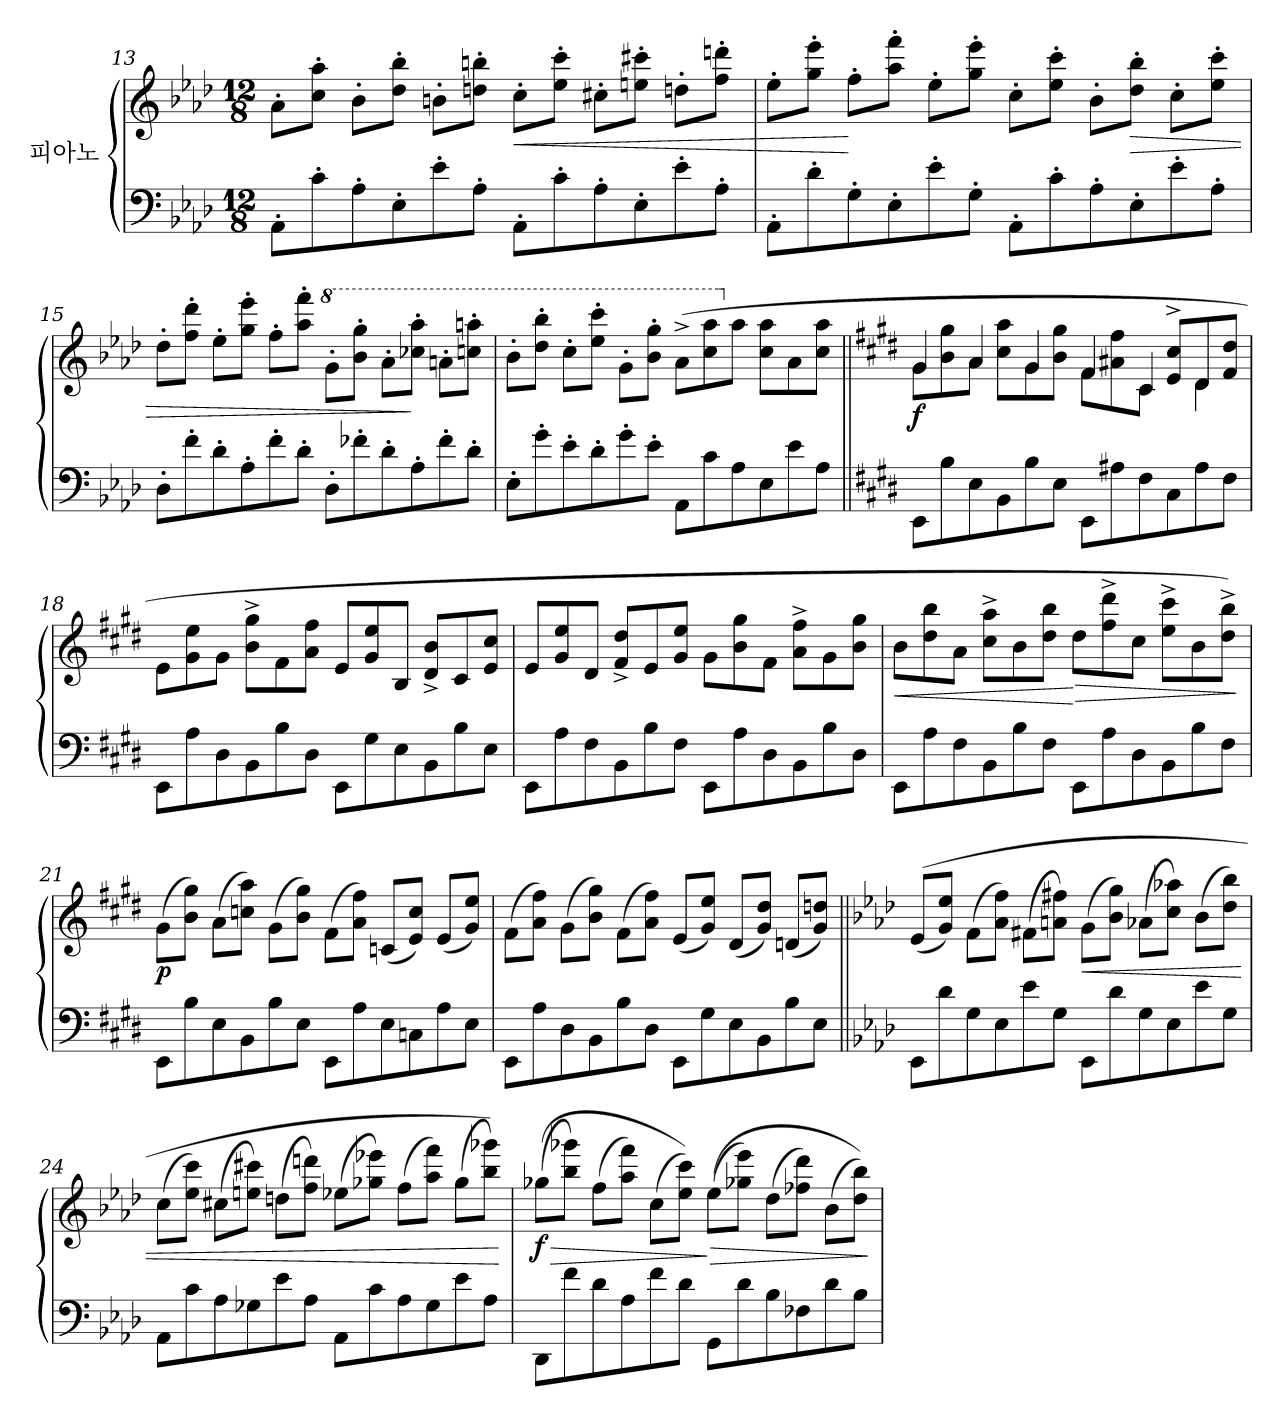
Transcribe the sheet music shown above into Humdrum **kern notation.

**kern	**kern	**dynam
*part1	*part1	*part1
*staff2	*staff1	*staff1/2
*I"피아노	*	*
!!LO:LB:g=z
*clefF4	*clefG2	*
*k[b-e-a-d-]	*k[b-e-a-d-]	*
*M12/8	*M12/8	*
=13	=13	=13
8AA-'\L	8a-'\L	.
8c'\	8cc\' 8aa-\'J	.
8A-'\	8b-'\L	.
8E-'\	8dd-\' 8bb-\'J	.
8e-'\	8bn'\L	.
8A-'\J	8ddn\' 8bbn\'J	.
!	!	!LO:HP:b
8AA-'\L	8cc'\L	<
8c'\	8ee-\' 8ccc\'J	.
8A-'\	8cc#X'\L	.
8E-'\	8een\' 8ccc#X\'J	.
8e-'\	8ddn'\L	.
8A-'\J	8ff\' 8dddn\'J	.
=14	=14	=14
8AA-'\L	8ee-'\L	.
8d-'\	8gg\' 8eee-\'J	.
8G'\	8ff'\L	[
8E-'\	8aa-\' 8fff\'J	.
8e-'\	8ee-'\L	.
8G'\J	8gg\' 8eee-\'J	.
8AA-'\L	8cc'\L	.
8c'\	8ee-\' 8ccc\'J	.
8A-'\	8b-'\L	.
!	!	!LO:HP:b
8E-'\	8dd-\' 8bb-\'J	>
8e-'\	8cc'\L	.
8A-'\J	8ee-\' 8ccc\'J	.
!!LO:LB:g=z
=15	=15	=15
8D-'\L	8dd-'\L	.
8f'\	8ff\' 8ddd-\'J	.
8d-'\	8ee-'\L	.
8A-'\	8gg\' 8eee-\'J	.
8f'\	8ff'\L	.
8d-'\J	8aa-\' 8fff\'J	.
*	*8va	*
8D-'\L	8gg'\L	.
8f-X'\	8bb-\' 8ggg\'J	.
8d-'\	8aa-'\L	.
8A-'\	8ccc-X\' 8aaa-\'J	]
8f-'\	8aan'\L	.
8d-'\J	8cccn\' 8aaan\'J	.
=16	=16	=16
8E-'\L	8bb-'\L	.
8g'\	8ddd-\' 8bbb-\'J	.
8e-'\	8ccc'\L	.
8d-'\	8eee-\' 8cccc\'J	.
8g'\	8gg'\L	.
8e-'\J	8bb-\' 8ggg\'J	.
8AA-\L	(>8aa-^\L	.
8c\	8ccc\ 8aaa-\	.
*	*X8va	*
8A-\	8aa-\J	.
*	*MM195	*
8E-\	8cc\ 8aa-\L	.
8e-\	8a-\	.
8A-\J	8cc\ 8aa-\J	.
!!LO:LB:g=z
=17||	=17||	=17||
*k[f#c#g#d#]	*k[f#c#g#d#]	*
*	*MM228	*
*	*^	*
!	!	!	!LO:DY:b
8EE\L	8g#\L	4g#/	f
8B\	8b\ 8gg#\	.	.
8E\	8a\J	4a/	.
8BB\	8cc#\ 8aa\L	.	.
8B\	8g#\	4g#/	.
8E\J	8b\ 8gg#\J	.	.
8EE\L	8f#\L	4f#/	.
8A#X\	8a#X\ 8ff#\	.	.
8F#\	8c#\J	4c#/	.
8C#\	8e/^ 8cc#/^L	.	.
8A#\	8d#/	4d#\	.
8F#\J	8f#/ 8dd#/J	.	.
*	*v	*v	*
=18	=18	=18
8EE\L	8e\L	.
8A\	8g#\ 8ee\	.
8D#\	8g#\J	.
8BB\	8b\^ 8gg#\^L	.
8B\	8f#\	.
8D#\J	8a\ 8ff#\J	.
8EE\L	8e/L	.
8G#\	8g#/ 8ee/	.
8E\	8B/J	.
8BB\	8d#/^ 8b/^L	.
8B\	8c#/	.
8E\J	8e/ 8cc#/J	.
=19	=19	=19
8EE\L	8e/L	.
8A\	8g#/ 8ee/	.
8F#\	8d#/J	.
8BB\	8f#/^ 8dd#/^L	.
8B\	8e/	.
8F#\J	8g#/ 8ee/J	.
8EE\L	8g#\L	.
8A\	8b\ 8gg#\	.
8D#\	8f#\J	.
8BB\	8a\^ 8ff#\^L	.
8B\	8g#\	.
8D#\J	8b\ 8gg#\J	.
!!LO:PB:g=z
=20	=20	=20
!	!	!LO:HP:b
8EE\L	8b\L	<
8A\	8dd#\ 8bb\	.
8F#\	8a\J	.
8BB\	8cc#\^ 8aa\^L	.
8B\	8b\	.
8F#\J	8dd#\ 8bb\J	.
!	!	!LO:HP:n=1:b
8EE\L	8dd#\L	[ >
8A\	8ff#\^ 8ddd#\^	.
8D#\	8cc#\J	.
8BB\	8ee\^ 8ccc#\^L	.
8B\	8b\	.
8F#\J	8dd#\^ 8bb\^J)	.
.	.	]
=21	=21	=21
!	!	!LO:DY:b
8EE\L	(>8g#\L	p
8B\	8b\ 8gg#\J)	.
8E\	(>8a\L	.
8BB\	8ccn\ 8aa\J)	.
8B\	(>8g#\L	.
8E\J	8b\ 8gg#\J)	.
8EE\L	(>8f#\L	.
8A\	8a\ 8ff#\J)	.
8E\	(<8cn/L	.
8Cn\	8e/ 8cc/J)	.
8A\	(<8e/L	.
8E\J	8g#/ 8ee/J)	.
=22	=22	=22
8EE\L	(>8f#\L	.
8A\	8a\ 8ff#\J)	.
8D#\	(>8g#\L	.
8BB\	8b\ 8gg#\J)	.
8B\	(>8f#\L	.
8D#\J	8a\ 8ff#\J)	.
8EE\L	(<8e/L	.
8G#\	8g#/ 8ee/J)	.
8E\	(<8d#/L	.
8BB\	8g#/ 8dd#/J)	.
8B\	(<8dn/L	.
8E\J	8g#/ 8ddn/J)	.
!!LO:LB:g=z
=23||	=23||	=23||
*k[b-e-a-d-]	*k[b-e-a-d-]	*
8EE-\L	(<(>8e-/L	.
8d-\	8g/ 8ee-/J)	.
8G\	(>8f\L	.
8E-\	8a-\ 8ff\J)	.
8e-\	(>8f#X\L	.
8G\J	8an\ 8ff#X\J)	.
!	!	!LO:HP:b
8EE-\L	(>8g\L	<
8d-\	8b-\ 8gg\J)	.
8G\	(>8a-X\L	.
8E-\	8cc\ 8aa-X\J)	.
8e-\	(>8b-\L	.
8G\J	8dd-\ 8bb-\J)	.
=24	=24	=24
8AA-\L	(>8cc\L	.
8c\	8ee-\ 8ccc\J)	.
8A-\	(>8cc#X\L	.
8G-X\	8een\ 8ccc#X\J)	.
8e-\	(>8ddn\L	.
8A-\J	8ff\ 8dddn\J)	.
8AA-\L	(>8ee-X\L	.
8c\	8gg-X\ 8eee-X\J)	.
8A-\	(>8ff\L	.
8G-\	8aa-\ 8fff\J)	.
8e-\	(>8gg-\L	.
8A-\J	8bb-\ 8ggg-X\J))	.
.	.	[
!!LO:LB:g=z
=25	=25	=25
!	!	!LO:HP:b
!	!	!LO:DY:n=1:b
8DD-\L	(>(>8gg-X\L	> f
8f\	8bb-\ 8ggg-X\J)	.
8d-\	(>8ff\L	.
8A-\	8aa-\ 8fff\J)	.
8f\	(>8cc\L	.
8d-\J	8ee-\ 8ccc\J))	.
!	!	!LO:HP:n=1:b
8GG\L	(>(>8ee-\L	] >
8d-\	8gg-X\ 8eee-\J)	.
8B-\	(>8dd-\L	.
8F-X\	8ff-X\ 8ddd-\J)	.
8d-\	(>8b-\L	.
8B-\J	8dd-\ 8bb-\J))	.
.	.	]
=	=	=
*-	*-	*-
